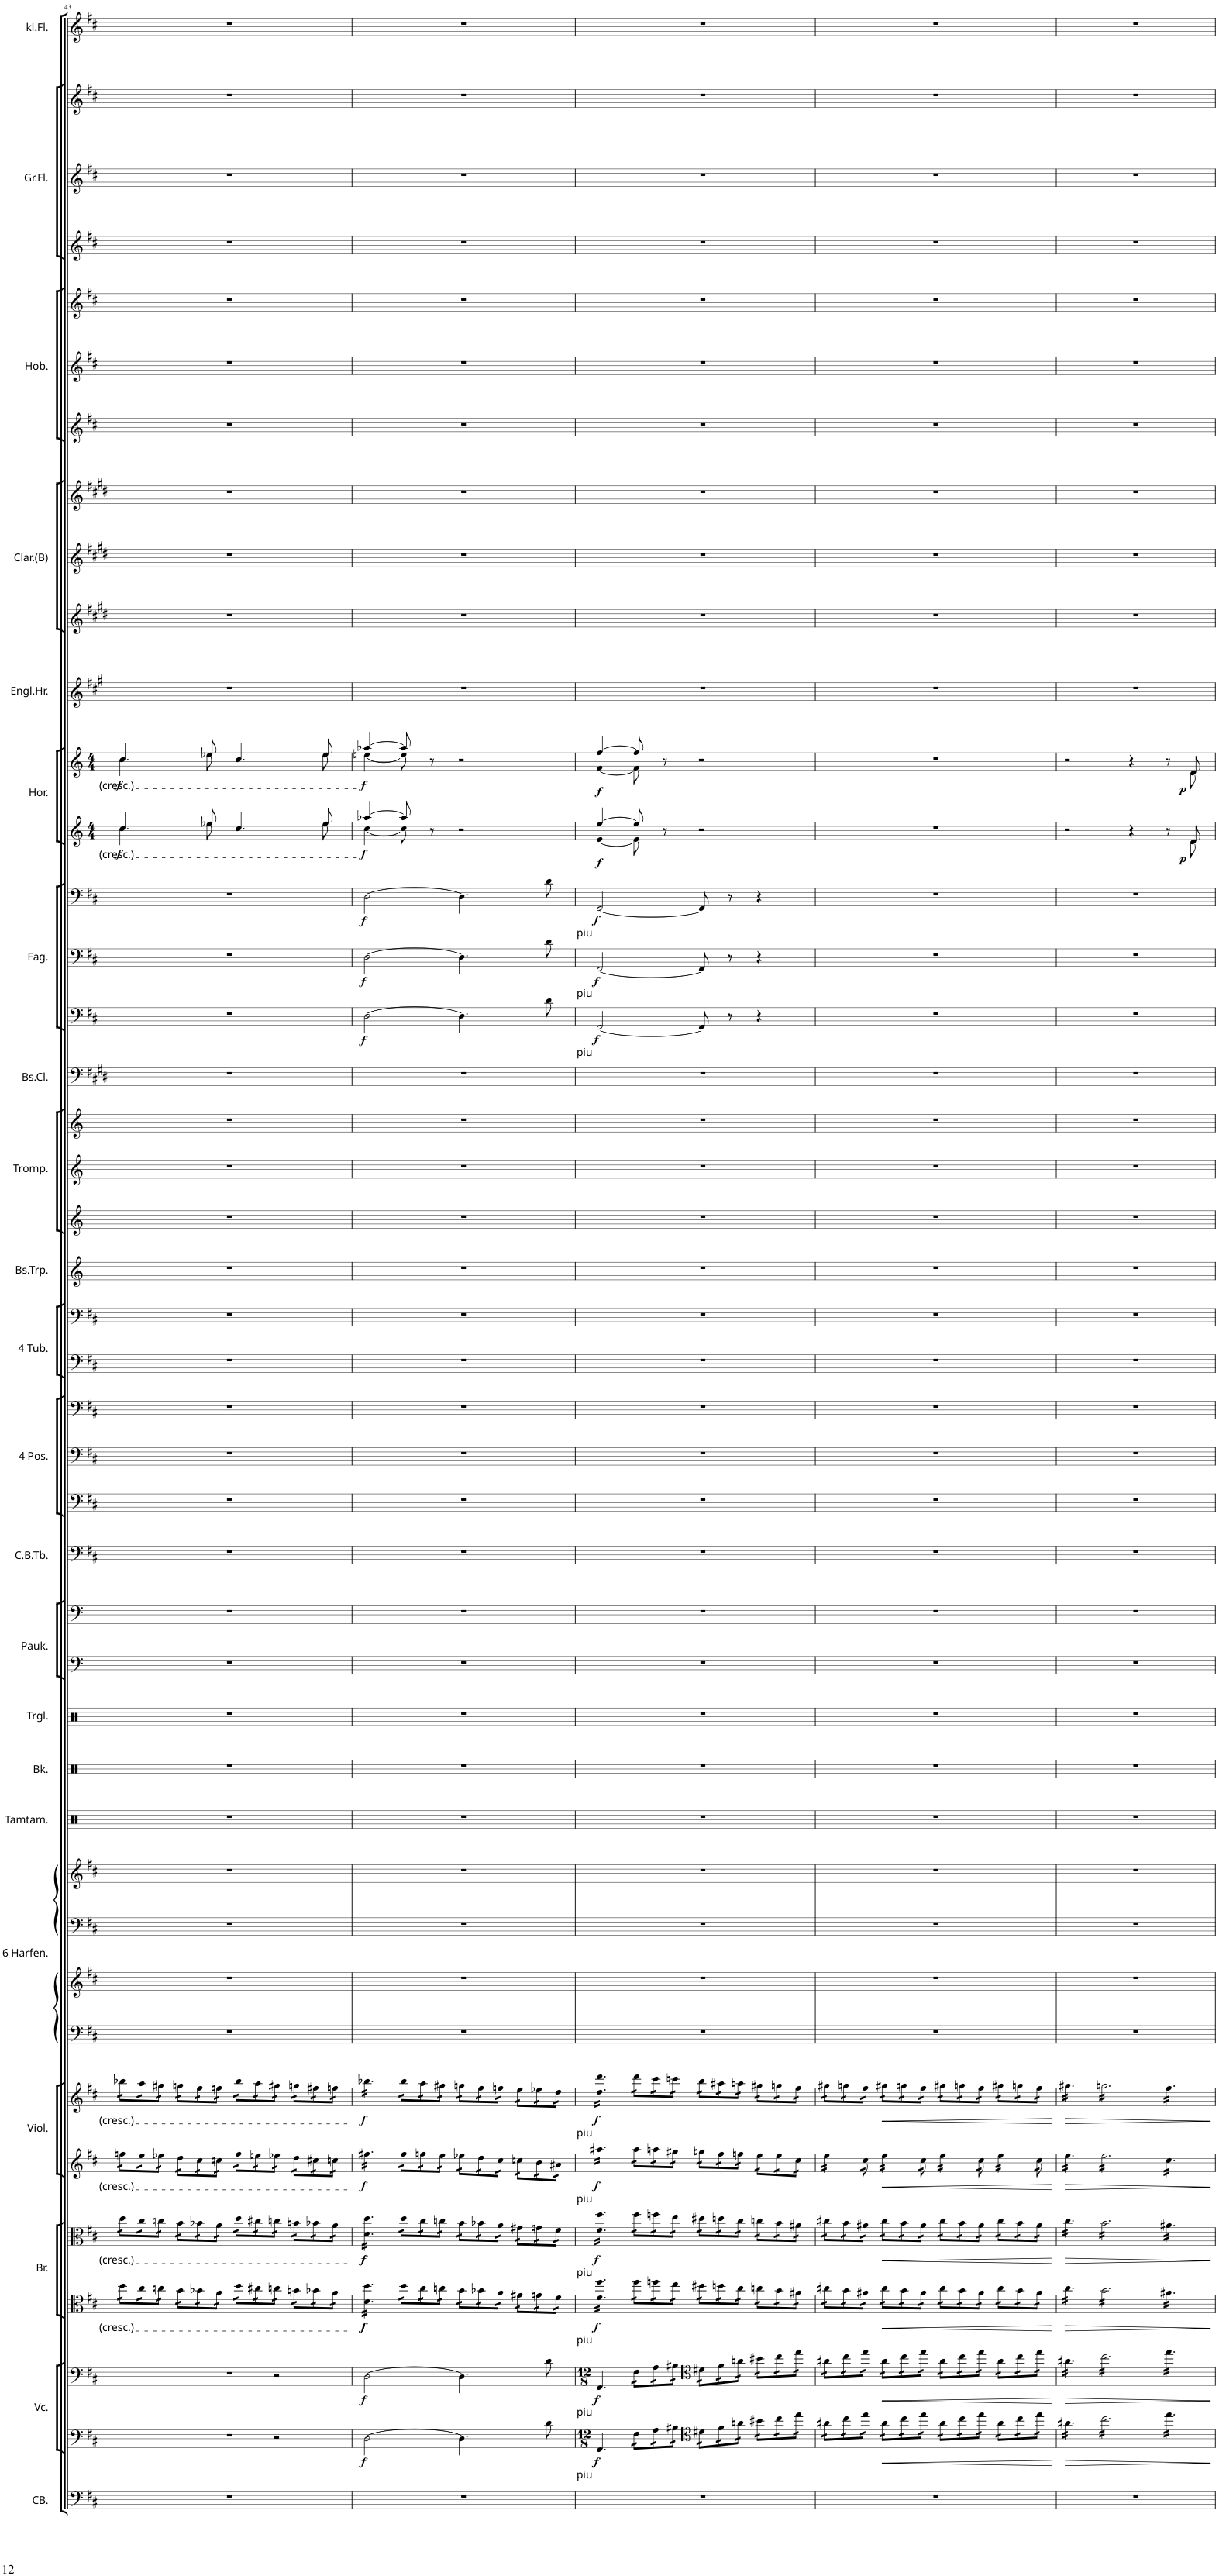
**kern	**kern	**dynam	**kern	**dynam	**kern	**dynam	**kern	**dynam	**kern	**dynam	**kern	**dynam	**kern	**kern	**kern	**kern	**kern	**kern	**kern	**kern	**kern	**kern	**kern	**kern	**kern	**kern	**kern	**kern	**kern	**kern	**kern	**kern	**kern	**dynam	**kern	**dynam	**kern	**dynam	**kern	**dynam	**kern	**dynam	**kern	**kern	**kern	**kern	**kern	**kern	**kern	**kern	**kern	**kern	**kern
*part41	*part40	*part40	*part39	*part39	*part38	*part38	*part37	*part37	*part36	*part36	*part35	*part35	*part34	*part34	*part33	*part33	*part32	*part31	*part30	*part29	*part28	*part27	*part26	*part25	*part24	*part23	*part22	*part21	*part20	*part19	*part18	*part17	*part16	*part16	*part15	*part15	*part14	*part14	*part13	*part13	*part12	*part12	*part11	*part10	*part9	*part8	*part7	*part6	*part5	*part4	*part3	*part2	*part1
*staff43	*staff42	*staff42	*staff41	*staff41	*staff40	*staff40	*staff39	*staff39	*staff38	*staff38	*staff37	*staff37	*staff36	*staff35	*staff34	*staff33	*staff32	*staff31	*staff30	*staff29	*staff28	*staff27	*staff26	*staff25	*staff24	*staff23	*staff22	*staff21	*staff20	*staff19	*staff18	*staff17	*staff16	*staff16	*staff15	*staff15	*staff14	*staff14	*staff13	*staff13	*staff12	*staff12	*staff11	*staff10	*staff9	*staff8	*staff7	*staff6	*staff5	*staff4	*staff3	*staff2	*staff1
*I"Contrabasse.	*I"Violoncellos	*	*I"Violoncelle.	*	*I"Violas	*	*I"Bratschen.	*	*I"Violins	*	*I"Violinen.	*	*I"Harp	*	*I"6 Harfen.	*	*I"Tamtam.	*I"Becken.	*I"Triangel.	*I"Timpani	*I"Pauken.	*I"Contrabass Tuben.	*I"Trombone	*I"4 Posaunen.	*I"Tenor Trombone	*I"Tuba	*I"4 Tuben.	*I"Bass Trompetten.	*I"C Trumpet	*I"Trompetten.	*I"C Trumpet	*I"Bass Clarinetten.	*I"Bassoon	*	*I"Fagotte.	*	*I"Bassoon	*	*I"Horn in F	*	*I"Horner.	*	*I"Englishes Horn.	*I"Bb Clarinet	*I"Clarinetten. (B)	*I"Bb Clarinet	*I"Oboe	*I"Hoboen.	*I"Oboe	*I"Flute	*I"Floten.	*I"Flute	*I"Kleinen Floten.
*I'CB.	*	*	*I'Vc.	*	*	*	*I'Br.	*	*	*	*I'Viol.	*	*I'Hp	*	*I'6 Harfen.	*	*I'Tamtam.	*I'Bk.	*I'Trgl.	*I'Timp	*I'Pauk.	*I'C.B.Tb.	*I'Trb	*I'4 Pos.	*I'Trb	*I'Tba	*I'4 Tub.	*I'Bs.Trp.	*I'Tpt	*I'Tromp.	*I'Tpt	*I'Bs.Cl.	*I'Bsn	*	*I'Fag.	*	*I'Bsn	*	*I'Hn	*	*I'Hor.	*	*I'Engl.Hr.	*I'Cl	*I'Clar.(B)	*I'Cl	*I'Ob	*I'Hob.	*I'Ob	*I'Fl	*	*I'Fl	*I'kl.Fl.
!!LO:PB:g=z
*clefF4	*clefF4	*	*clefF4	*	*clefC3	*	*clefC3	*	*clefG2	*	*clefG2	*	*clefF4	*clefG2	*clefF4	*clefG2	*clefX	*clefX	*clefX	*clefF4	*clefF4	*clefF4	*clefF4	*clefF4	*clefF4	*clefF4	*clefF4	*clefG2	*clefG2	*clefG2	*clefG2	*clefF4	*clefF4	*	*clefF4	*	*clefF4	*	*clefG2	*	*clefG2	*	*clefG2	*clefG2	*clefG2	*clefG2	*clefG2	*clefG2	*clefG2	*clefG2	*clefG2	*clefG2	*clefG2
*Trd7c12	*	*	*	*	*	*	*	*	*	*	*	*	*	*	*	*	*	*	*	*	*	*	*	*	*	*	*	*Trd8c14	*	*	*	*Trd8c14	*	*	*	*	*	*	*Trd4c7	*	*Trd4c7	*	*Trd4c7	*Trd1c2	*Trd1c2	*Trd1c2	*	*	*	*	*	*	*Trd-7c-12
*k[f#c#]	*k[f#c#]	*	*k[f#c#]	*	*k[f#c#]	*	*k[f#c#]	*	*k[f#c#]	*	*k[f#c#]	*	*k[f#c#]	*k[f#c#]	*k[f#c#]	*k[f#c#]	*k[]	*k[]	*k[]	*k[]	*k[]	*k[f#c#]	*k[f#c#]	*k[f#c#]	*k[f#c#]	*k[f#c#]	*k[f#c#]	*k[]	*k[]	*k[]	*k[]	*k[f#c#g#d#]	*k[f#c#]	*	*k[f#c#]	*	*k[f#c#]	*	*k[]	*	*k[]	*	*k[f#c#g#]	*k[f#c#g#d#]	*k[f#c#g#d#]	*k[f#c#g#d#]	*k[f#c#]	*k[f#c#]	*k[f#c#]	*k[f#c#]	*k[f#c#]	*k[f#c#]	*k[f#c#]
*M4/4	*M12/8	*	*M12/8	*	*M12/8	*	*M12/8	*	*M12/8	*	*M12/8	*	*M4/4	*M4/4	*M4/4	*M4/4	*M4/4	*M4/4	*M4/4	*M4/4	*M4/4	*M4/4	*M4/4	*M4/4	*M4/4	*M4/4	*M4/4	*M4/4	*M4/4	*M4/4	*M4/4	*M4/4	*M4/4	*	*M4/4	*	*M4/4	*	*M4/4	*	*M4/4	*	*M4/4	*M4/4	*M4/4	*M4/4	*M4/4	*M4/4	*M4/4	*M4/4	*M4/4	*M4/4	*M4/4
=43	=43	=43	=43	=43	=43	=43	=43	=43	=43	=43	=43	=43	=43	=43	=43	=43	=43	=43	=43	=43	=43	=43	=43	=43	=43	=43	=43	=43	=43	=43	=43	=43	=43	=43	=43	=43	=43	=43	=43	=43	=43	=43	=43	=43	=43	=43	=43	=43	=43	=43	=43	=43	=43
*	*	*	*	*	*	*	*	*	*	*	*	*	*	*	*	*	*	*	*	*	*	*	*	*	*	*	*	*	*	*	*	*	*	*	*	*	*	*	*^	*	*^	*	*	*	*	*	*	*	*	*	*	*	*
!	!	!	!	!	!	!	!	!	!	!	!	!	!	!	!	!	!	!	!	!	!	!	!	!	!	!	!	!	!	!	!	!	!	!	!	!	!	!	!	!	!LO:DY:b	!	!	!LO:DY:b	!	!	!	!	!	!	!	!	!	!	!
*	*	*	*	*	*tremolo	*	*	*	*	*	*	*	*	*	*	*	*	*	*	*	*	*	*	*	*	*	*	*	*	*	*	*	*	*	*	*	*	*	*	*	*	*	*	*	*	*	*	*	*	*	*	*	*	*	*
*	*	*	*	*	*	*	*tremolo	*	*	*	*	*	*	*	*	*	*	*	*	*	*	*	*	*	*	*	*	*	*	*	*	*	*	*	*	*	*	*	*	*	*	*	*	*	*	*	*	*	*	*	*	*	*	*	*
*	*	*	*	*	*	*	*	*	*tremolo	*	*	*	*	*	*	*	*	*	*	*	*	*	*	*	*	*	*	*	*	*	*	*	*	*	*	*	*	*	*	*	*	*	*	*	*	*	*	*	*	*	*	*	*	*	*
*	*	*	*	*	*	*	*	*	*	*	*tremolo	*	*	*	*	*	*	*	*	*	*	*	*	*	*	*	*	*	*	*	*	*	*	*	*	*	*	*	*	*	*	*	*	*	*	*	*	*	*	*	*	*	*	*	*
1r	1.r	.	1.r	.	16dd\LL	.	16dd\LL	.	16ffn\LL	.	16bb-X\LL	.	1r	1r	1r	1r	1r	1r	1r	1r	1r	1r	1r	1r	1r	1r	1r	1r	1r	1r	1r	1r	1r	.	1r	.	1r	.	4.cc/	4.cc\	f	4.cc/	4.cc\	f	1r	1r	1r	1r	1r	1r	1r	1r	1r	1r	1r
.	.	.	.	.	16dd\	.	16dd\	.	16ffn\	.	16bb-X\	.	.	.	.	.	.	.	.	.	.	.	.	.	.	.	.	.	.	.	.	.	.	.	.	.	.	.	.	.	.	.	.	.	.	.	.	.	.	.	.	.	.	.	.
.	.	.	.	.	16cc#\	.	16cc#\	.	16ee\	.	16aa\	.	.	.	.	.	.	.	.	.	.	.	.	.	.	.	.	.	.	.	.	.	.	.	.	.	.	.	.	.	.	.	.	.	.	.	.	.	.	.	.	.	.	.	.
.	.	.	.	.	16cc#\	.	16cc#\	.	16ee\	.	16aa\	.	.	.	.	.	.	.	.	.	.	.	.	.	.	.	.	.	.	.	.	.	.	.	.	.	.	.	.	.	.	.	.	.	.	.	.	.	.	.	.	.	.	.	.
.	.	.	.	.	16ccn\	.	16ccn\	.	16ee-X\	.	16gg#X\	.	.	.	.	.	.	.	.	.	.	.	.	.	.	.	.	.	.	.	.	.	.	.	.	.	.	.	.	.	.	.	.	.	.	.	.	.	.	.	.	.	.	.	.
.	.	.	.	.	16ccn\JJ	.	16ccn\JJ	.	16ee-X\JJ	.	16gg#X\JJ	.	.	.	.	.	.	.	.	.	.	.	.	.	.	.	.	.	.	.	.	.	.	.	.	.	.	.	.	.	.	.	.	.	.	.	.	.	.	.	.	.	.	.	.
.	.	.	.	.	16b\LL	.	16b\LL	.	16dd\LL	.	16ggn\LL	.	.	.	.	.	.	.	.	.	.	.	.	.	.	.	.	.	.	.	.	.	.	.	.	.	.	.	8ee-X/	8ee-\	.	8ee-X/	8ee-\	.	.	.	.	.	.	.	.	.	.	.	.
.	.	.	.	.	16b\	.	16b\	.	16dd\	.	16ggn\	.	.	.	.	.	.	.	.	.	.	.	.	.	.	.	.	.	.	.	.	.	.	.	.	.	.	.	.	.	.	.	.	.	.	.	.	.	.	.	.	.	.	.	.
.	.	.	.	.	16b-X\	.	16b-X\	.	16cc#\	.	16ff#\	.	.	.	.	.	.	.	.	.	.	.	.	.	.	.	.	.	.	.	.	.	.	.	.	.	.	.	4.cc/	4.cc\	.	4.cc/	4.cc\	.	.	.	.	.	.	.	.	.	.	.	.
.	.	.	.	.	16b-X\	.	16b-X\	.	16cc#\	.	16ff#\	.	.	.	.	.	.	.	.	.	.	.	.	.	.	.	.	.	.	.	.	.	.	.	.	.	.	.	.	.	.	.	.	.	.	.	.	.	.	.	.	.	.	.	.
.	.	.	.	.	16a\	.	16a\	.	16ccn\	.	16ffn\	.	.	.	.	.	.	.	.	.	.	.	.	.	.	.	.	.	.	.	.	.	.	.	.	.	.	.	.	.	.	.	.	.	.	.	.	.	.	.	.	.	.	.	.
.	.	.	.	.	16a\JJ	.	16a\JJ	.	16ccn\JJ	.	16ffn\JJ	.	.	.	.	.	.	.	.	.	.	.	.	.	.	.	.	.	.	.	.	.	.	.	.	.	.	.	.	.	.	.	.	.	.	.	.	.	.	.	.	.	.	.	.
.	.	.	.	.	16dd\LL	.	16dd\LL	.	16ff\LL	.	16bb-\LL	.	.	.	.	.	.	.	.	.	.	.	.	.	.	.	.	.	.	.	.	.	.	.	.	.	.	.	.	.	.	.	.	.	.	.	.	.	.	.	.	.	.	.	.
.	.	.	.	.	16dd\	.	16dd\	.	16ff\	.	16bb-\	.	.	.	.	.	.	.	.	.	.	.	.	.	.	.	.	.	.	.	.	.	.	.	.	.	.	.	.	.	.	.	.	.	.	.	.	.	.	.	.	.	.	.	.
.	.	.	.	.	16cc#X\	.	16cc#X\	.	16een\	.	16aa\	.	.	.	.	.	.	.	.	.	.	.	.	.	.	.	.	.	.	.	.	.	.	.	.	.	.	.	8ee-/	8ee-\	.	8ee-/	8ee-\	.	.	.	.	.	.	.	.	.	.	.	.
.	.	.	.	.	16cc#X\	.	16cc#X\	.	16een\	.	16aa\	.	.	.	.	.	.	.	.	.	.	.	.	.	.	.	.	.	.	.	.	.	.	.	.	.	.	.	.	.	.	.	.	.	.	.	.	.	.	.	.	.	.	.	.
1ryy	.	.	.	.	16ccn\	.	16ccn\	.	16ee-X\	.	16gg#X\	.	1ryy	1ryy	1ryy	1ryy	1ryy	1ryy	1ryy	1ryy	1ryy	1ryy	1ryy	1ryy	1ryy	1ryy	1ryy	1ryy	1ryy	1ryy	1ryy	1ryy	1ryy	.	1ryy	.	1ryy	.	1ryy	1ryy	.	1ryy	1ryy	.	1ryy	1ryy	1ryy	1ryy	1ryy	1ryy	1ryy	1ryy	1ryy	1ryy	1ryy
.	.	.	.	.	16ccn\JJ	.	16ccn\JJ	.	16ee-X\JJ	.	16gg#X\JJ	.	.	.	.	.	.	.	.	.	.	.	.	.	.	.	.	.	.	.	.	.	.	.	.	.	.	.	.	.	.	.	.	.	.	.	.	.	.	.	.	.	.	.	.
.	.	.	.	.	16bn\LL	.	16bn\LL	.	16dd\LL	.	16ggn\LL	.	.	.	.	.	.	.	.	.	.	.	.	.	.	.	.	.	.	.	.	.	.	.	.	.	.	.	.	.	.	.	.	.	.	.	.	.	.	.	.	.	.	.	.
.	.	.	.	.	16bn\	.	16bn\	.	16dd\	.	16ggn\	.	.	.	.	.	.	.	.	.	.	.	.	.	.	.	.	.	.	.	.	.	.	.	.	.	.	.	.	.	.	.	.	.	.	.	.	.	.	.	.	.	.	.	.
.	.	.	.	.	16b-X\	.	16b-X\	.	16cc#X\	.	16ff#X\	.	.	.	.	.	.	.	.	.	.	.	.	.	.	.	.	.	.	.	.	.	.	.	.	.	.	.	.	.	.	.	.	.	.	.	.	.	.	.	.	.	.	.	.
.	.	.	.	.	16b-X\	.	16b-X\	.	16cc#X\	.	16ff#X\	.	.	.	.	.	.	.	.	.	.	.	.	.	.	.	.	.	.	.	.	.	.	.	.	.	.	.	.	.	.	.	.	.	.	.	.	.	.	.	.	.	.	.	.
.	.	.	.	.	16a\	.	16a\	.	16ccn\	.	16ffn\	.	.	.	.	.	.	.	.	.	.	.	.	.	.	.	.	.	.	.	.	.	.	.	.	.	.	.	.	.	.	.	.	.	.	.	.	.	.	.	.	.	.	.	.
.	.	.	.	.	16a\JJ	.	16a\JJ	.	16ccn\JJ	.	16ffn\JJ	.	.	.	.	.	.	.	.	.	.	.	.	.	.	.	.	.	.	.	.	.	.	.	.	.	.	.	.	.	.	.	.	.	.	.	.	.	.	.	.	.	.	.	.
.	2r	.	2r	.	2ryy	.	2ryy	.	2ryy	.	2ryy	.	.	.	.	.	.	.	.	.	.	.	.	.	.	.	.	.	.	.	.	.	.	.	.	.	.	.	.	.	.	.	.	.	.	.	.	.	.	.	.	.	.	.	.
=44	=44	=44	=44	=44	=44	=44	=44	=44	=44	=44	=44	=44	=44	=44	=44	=44	=44	=44	=44	=44	=44	=44	=44	=44	=44	=44	=44	=44	=44	=44	=44	=44	=44	=44	=44	=44	=44	=44	=44	=44	=44	=44	=44	=44	=44	=44	=44	=44	=44	=44	=44	=44	=44	=44	=44
*	*M4/4	*	*M4/4	*	*	*	*	*	*	*	*	*	*	*	*	*	*	*	*	*	*	*	*	*	*	*	*	*	*	*	*	*	*	*	*	*	*	*	*	*	*	*	*	*	*	*	*	*	*	*	*	*	*	*	*
!	!	!LO:DY:b	!	!LO:DY:b	!	!LO:DY:b	!	!	!	!	!	!	!	!	!	!	!	!	!	!	!	!	!	!	!	!	!	!	!	!	!	!	!	!	!	!	!	!	!	!	!	!	!	!	!	!	!	!	!	!	!	!	!	!	!
!	!	!	!	!	!	!LO:DY:n=1:b	!	!LO:DY:b	!	!	!	!	!	!	!	!	!	!	!	!	!	!	!	!	!	!	!	!	!	!	!	!	!	!	!	!	!	!	!	!	!	!	!	!	!	!	!	!	!	!	!	!	!	!	!
!	!	!	!	!	!	!	!	!LO:DY:n=1:b	!	!LO:DY:b	!	!LO:DY:b	!	!	!	!	!	!	!	!	!	!	!	!	!	!	!	!	!	!	!	!	!	!LO:DY:b	!	!LO:DY:b	!	!LO:DY:b	!	!	!LO:DY:b	!	!	!LO:DY:b	!	!	!	!	!	!	!	!	!	!	!
1r	[2D\	f	[2D\	f	16d\ 16dd\LL	f f	16d\ 16dd\LL	f f	16ff#X\LL	f	16bb-X\LL	f	1r	1r	1r	1r	1r	1r	1r	1r	1r	1r	1r	1r	1r	1r	1r	1r	1r	1r	1r	1r	[2D\	f	[2D\	f	[2D\	f	[4aa-X/	[4cc\	f	[4aa-X/	[4een\	f	1r	1r	1r	1r	1r	1r	1r	1r	1r	1r	1r
.	.	.	.	.	16d\ 16dd\	.	16d\ 16dd\	.	16ff#X\	.	16bb-X\	.	.	.	.	.	.	.	.	.	.	.	.	.	.	.	.	.	.	.	.	.	.	.	.	.	.	.	.	.	.	.	.	.	.	.	.	.	.	.	.	.	.	.	.
.	.	.	.	.	16d\ 16dd\	.	16d\ 16dd\	.	16ff#X\	.	16bb-X\	.	.	.	.	.	.	.	.	.	.	.	.	.	.	.	.	.	.	.	.	.	.	.	.	.	.	.	.	.	.	.	.	.	.	.	.	.	.	.	.	.	.	.	.
.	.	.	.	.	16d\ 16dd\	.	16d\ 16dd\	.	16ff#X\	.	16bb-X\	.	.	.	.	.	.	.	.	.	.	.	.	.	.	.	.	.	.	.	.	.	.	.	.	.	.	.	.	.	.	.	.	.	.	.	.	.	.	.	.	.	.	.	.
.	.	.	.	.	16d\ 16dd\	.	16d\ 16dd\	.	16ff#X\	.	16bb-X\	.	.	.	.	.	.	.	.	.	.	.	.	.	.	.	.	.	.	.	.	.	.	.	.	.	.	.	8aa-/]	8cc\]	.	8aa-/]	8ee\]	.	.	.	.	.	.	.	.	.	.	.	.
.	.	.	.	.	16d\ 16dd\JJ	.	16d\ 16dd\JJ	.	16ff#X\JJ	.	16bb-X\JJ	.	.	.	.	.	.	.	.	.	.	.	.	.	.	.	.	.	.	.	.	.	.	.	.	.	.	.	.	.	.	.	.	.	.	.	.	.	.	.	.	.	.	.	.
.	.	.	.	.	16dd\LL	.	16dd\LL	.	16ff#\LL	.	16bb-\LL	.	.	.	.	.	.	.	.	.	.	.	.	.	.	.	.	.	.	.	.	.	.	.	.	.	.	.	8r	2ryy	.	8r	2ryy	.	.	.	.	.	.	.	.	.	.	.	.
.	.	.	.	.	16dd\	.	16dd\	.	16ff#\	.	16bb-\	.	.	.	.	.	.	.	.	.	.	.	.	.	.	.	.	.	.	.	.	.	.	.	.	.	.	.	.	.	.	.	.	.	.	.	.	.	.	.	.	.	.	.	.
.	4.D\]	.	4.D\]	.	16cc#\	.	16cc#\	.	16ffn\	.	16aa\	.	.	.	.	.	.	.	.	.	.	.	.	.	.	.	.	.	.	.	.	.	4.D\]	.	4.D\]	.	4.D\]	.	2r	.	.	2r	.	.	.	.	.	.	.	.	.	.	.	.	.
.	.	.	.	.	16cc#\	.	16cc#\	.	16ffn\	.	16aa\	.	.	.	.	.	.	.	.	.	.	.	.	.	.	.	.	.	.	.	.	.	.	.	.	.	.	.	.	.	.	.	.	.	.	.	.	.	.	.	.	.	.	.	.
.	.	.	.	.	16ccn\	.	16ccn\	.	16ee\	.	16gg#X\	.	.	.	.	.	.	.	.	.	.	.	.	.	.	.	.	.	.	.	.	.	.	.	.	.	.	.	.	.	.	.	.	.	.	.	.	.	.	.	.	.	.	.	.
.	.	.	.	.	16ccn\JJ	.	16ccn\JJ	.	16ee\JJ	.	16gg#X\JJ	.	.	.	.	.	.	.	.	.	.	.	.	.	.	.	.	.	.	.	.	.	.	.	.	.	.	.	.	.	.	.	.	.	.	.	.	.	.	.	.	.	.	.	.
.	.	.	.	.	16b\LL	.	16b\LL	.	16ee-X\LL	.	16ggn\LL	.	.	.	.	.	.	.	.	.	.	.	.	.	.	.	.	.	.	.	.	.	.	.	.	.	.	.	.	.	.	.	.	.	.	.	.	.	.	.	.	.	.	.	.
.	.	.	.	.	16b\	.	16b\	.	16ee-X\	.	16ggn\	.	.	.	.	.	.	.	.	.	.	.	.	.	.	.	.	.	.	.	.	.	.	.	.	.	.	.	.	.	.	.	.	.	.	.	.	.	.	.	.	.	.	.	.
.	8d\	.	8d\	.	16b-X\	.	16b-X\	.	16dd\	.	16ff#\	.	.	.	.	.	.	.	.	.	.	.	.	.	.	.	.	.	.	.	.	.	8d\	.	8d\	.	8d\	.	.	2ryy	.	.	2ryy	.	.	.	.	.	.	.	.	.	.	.	.
.	.	.	.	.	16b-X\	.	16b-X\	.	16dd\	.	16ff#\	.	.	.	.	.	.	.	.	.	.	.	.	.	.	.	.	.	.	.	.	.	.	.	.	.	.	.	.	.	.	.	.	.	.	.	.	.	.	.	.	.	.	.	.
2ryy	2ryy	.	2ryy	.	16a\	.	16a\	.	16cc#\	.	16ffn\	.	2ryy	2ryy	2ryy	2ryy	2ryy	2ryy	2ryy	2ryy	2ryy	2ryy	2ryy	2ryy	2ryy	2ryy	2ryy	2ryy	2ryy	2ryy	2ryy	2ryy	2ryy	.	2ryy	.	2ryy	.	2ryy	.	.	2ryy	.	.	2ryy	2ryy	2ryy	2ryy	2ryy	2ryy	2ryy	2ryy	2ryy	2ryy	2ryy
.	.	.	.	.	16a\JJ	.	16a\JJ	.	16cc#\JJ	.	16ffn\JJ	.	.	.	.	.	.	.	.	.	.	.	.	.	.	.	.	.	.	.	.	.	.	.	.	.	.	.	.	.	.	.	.	.	.	.	.	.	.	.	.	.	.	.	.
.	.	.	.	.	16g#X\LL	.	16g#X\LL	.	16ccn\LL	.	16ee\LL	.	.	.	.	.	.	.	.	.	.	.	.	.	.	.	.	.	.	.	.	.	.	.	.	.	.	.	.	.	.	.	.	.	.	.	.	.	.	.	.	.	.	.	.
.	.	.	.	.	16g#X\	.	16g#X\	.	16ccn\	.	16ee\	.	.	.	.	.	.	.	.	.	.	.	.	.	.	.	.	.	.	.	.	.	.	.	.	.	.	.	.	.	.	.	.	.	.	.	.	.	.	.	.	.	.	.	.
.	.	.	.	.	16gn\	.	16gn\	.	16b\	.	16ee-X\	.	.	.	.	.	.	.	.	.	.	.	.	.	.	.	.	.	.	.	.	.	.	.	.	.	.	.	.	.	.	.	.	.	.	.	.	.	.	.	.	.	.	.	.
.	.	.	.	.	16gn\	.	16gn\	.	16b\	.	16ee-X\	.	.	.	.	.	.	.	.	.	.	.	.	.	.	.	.	.	.	.	.	.	.	.	.	.	.	.	.	.	.	.	.	.	.	.	.	.	.	.	.	.	.	.	.
.	.	.	.	.	16f#\	.	16f#\	.	16a#X\	.	16dd\	.	.	.	.	.	.	.	.	.	.	.	.	.	.	.	.	.	.	.	.	.	.	.	.	.	.	.	.	8ryy	.	.	8ryy	.	.	.	.	.	.	.	.	.	.	.	.
.	.	.	.	.	16f#\JJ	.	16f#\JJ	.	16a#X\JJ	.	16dd\JJ	.	.	.	.	.	.	.	.	.	.	.	.	.	.	.	.	.	.	.	.	.	.	.	.	.	.	.	.	.	.	.	.	.	.	.	.	.	.	.	.	.	.	.	.
=45	=45	=45	=45	=45	=45	=45	=45	=45	=45	=45	=45	=45	=45	=45	=45	=45	=45	=45	=45	=45	=45	=45	=45	=45	=45	=45	=45	=45	=45	=45	=45	=45	=45	=45	=45	=45	=45	=45	=45	=45	=45	=45	=45	=45	=45	=45	=45	=45	=45	=45	=45	=45	=45	=45	=45
*	*M12/8	*	*M12/8	*	*	*	*	*	*	*	*	*	*	*	*	*	*	*	*	*	*	*	*	*	*	*	*	*	*	*	*	*	*	*	*	*	*	*	*	*	*	*	*	*	*	*	*	*	*	*	*	*	*	*	*
!	!	!	!	!	!	!	!	!	!	!	!	!	!	!	!	!	!	!	!	!	!	!	!	!	!	!	!	!	!	!	!	!	!	!	!	!	!LO:TX:b:t=piu	!	!	!	!	!	!	!	!	!	!	!	!	!	!	!	!	!	!
!	!	!	!	!	!	!	!	!	!	!	!	!	!	!	!	!	!	!	!	!	!	!	!	!	!	!	!	!	!	!	!	!	!	!	!LO:TX:b:t=piu	!	!	!	!	!	!	!	!	!	!	!	!	!	!	!	!	!	!	!	!
!	!	!	!	!	!	!	!	!	!	!	!	!	!	!	!	!	!	!	!	!	!	!	!	!	!	!	!	!	!	!	!	!	!LO:TX:b:t=piu	!	!	!	!	!	!	!	!	!	!	!	!	!	!	!	!	!	!	!	!	!	!
!	!	!	!	!	!	!	!	!	!	!	!LO:TX:b:t=piu	!	!	!	!	!	!	!	!	!	!	!	!	!	!	!	!	!	!	!	!	!	!	!	!	!	!	!	!	!	!	!	!	!	!	!	!	!	!	!	!	!	!	!	!
!	!	!	!	!	!	!	!	!	!LO:TX:b:t=piu	!	!	!	!	!	!	!	!	!	!	!	!	!	!	!	!	!	!	!	!	!	!	!	!	!	!	!	!	!	!	!	!	!	!	!	!	!	!	!	!	!	!	!	!	!	!
!	!	!	!	!	!	!	!LO:TX:b:t=piu	!	!	!	!	!	!	!	!	!	!	!	!	!	!	!	!	!	!	!	!	!	!	!	!	!	!	!	!	!	!	!	!	!	!	!	!	!	!	!	!	!	!	!	!	!	!	!	!
!	!	!	!	!	!LO:TX:b:t=piu	!	!	!	!	!	!	!	!	!	!	!	!	!	!	!	!	!	!	!	!	!	!	!	!	!	!	!	!	!	!	!	!	!	!	!	!	!	!	!	!	!	!	!	!	!	!	!	!	!	!
!	!	!	!LO:TX:b:t=piu	!	!	!	!	!	!	!	!	!	!	!	!	!	!	!	!	!	!	!	!	!	!	!	!	!	!	!	!	!	!	!	!	!	!	!	!	!	!	!	!	!	!	!	!	!	!	!	!	!	!	!	!
!	!LO:TX:b:t=piu	!	!	!	!	!	!	!	!	!	!	!	!	!	!	!	!	!	!	!	!	!	!	!	!	!	!	!	!	!	!	!	!	!	!	!	!	!	!	!	!	!	!	!	!	!	!	!	!	!	!	!	!	!	!
!	!	!LO:DY:b	!	!LO:DY:b	!	!LO:DY:b	!	!LO:DY:b	!	!LO:DY:b	!	!LO:DY:b	!	!	!	!	!	!	!	!	!	!	!	!	!	!	!	!	!	!	!	!	!	!LO:DY:b	!	!LO:DY:b	!	!LO:DY:b	!	!	!LO:DY:b	!	!	!LO:DY:b	!	!	!	!	!	!	!	!	!	!	!
1r	4.FF#/	f	4.FF#/	f	16f#\ 16ff#\LL	f	16f#\ 16ff#\LL	f	16aa#X\LL	f	16dd\ 16ddd\LL	f	1r	1r	1r	1r	1r	1r	1r	1r	1r	1r	1r	1r	1r	1r	1r	1r	1r	1r	1r	1r	[2FF#/	f	[2FF#/	f	[2FF#/	f	[4ee/	[4e\	f	[4ff/	[4f\	f	1r	1r	1r	1r	1r	1r	1r	1r	1r	1r	1r
.	.	.	.	.	16f#\ 16ff#\	.	16f#\ 16ff#\	.	16aa#X\	.	16dd\ 16ddd\	.	.	.	.	.	.	.	.	.	.	.	.	.	.	.	.	.	.	.	.	.	.	.	.	.	.	.	.	.	.	.	.	.	.	.	.	.	.	.	.	.	.	.	.
.	.	.	.	.	16f#\ 16ff#\	.	16f#\ 16ff#\	.	16aa#X\	.	16dd\ 16ddd\	.	.	.	.	.	.	.	.	.	.	.	.	.	.	.	.	.	.	.	.	.	.	.	.	.	.	.	.	.	.	.	.	.	.	.	.	.	.	.	.	.	.	.	.
.	.	.	.	.	16f#\ 16ff#\	.	16f#\ 16ff#\	.	16aa#X\	.	16dd\ 16ddd\	.	.	.	.	.	.	.	.	.	.	.	.	.	.	.	.	.	.	.	.	.	.	.	.	.	.	.	.	.	.	.	.	.	.	.	.	.	.	.	.	.	.	.	.
.	.	.	.	.	16f#\ 16ff#\	.	16f#\ 16ff#\	.	16aa#X\	.	16dd\ 16ddd\	.	.	.	.	.	.	.	.	.	.	.	.	.	.	.	.	.	.	.	.	.	.	.	.	.	.	.	8ee/]	8e\]	.	8ff/]	8f\]	.	.	.	.	.	.	.	.	.	.	.	.
.	.	.	.	.	16f#\ 16ff#\JJ	.	16f#\ 16ff#\JJ	.	16aa#X\JJ	.	16dd\ 16ddd\JJ	.	.	.	.	.	.	.	.	.	.	.	.	.	.	.	.	.	.	.	.	.	.	.	.	.	.	.	.	.	.	.	.	.	.	.	.	.	.	.	.	.	.	.	.
*	*tremolo	*	*	*	*	*	*	*	*	*	*	*	*	*	*	*	*	*	*	*	*	*	*	*	*	*	*	*	*	*	*	*	*	*	*	*	*	*	*	*	*	*	*	*	*	*	*	*	*	*	*	*	*	*	*
*	*	*	*tremolo	*	*	*	*	*	*	*	*	*	*	*	*	*	*	*	*	*	*	*	*	*	*	*	*	*	*	*	*	*	*	*	*	*	*	*	*	*	*	*	*	*	*	*	*	*	*	*	*	*	*	*	*
.	16F#\LL	.	16F#\LL	.	16ff#\LL	.	16ff#\LL	.	16aa#\LL	.	16ddd\LL	.	.	.	.	.	.	.	.	.	.	.	.	.	.	.	.	.	.	.	.	.	.	.	.	.	.	.	8r	2ryy	.	8r	2ryy	.	.	.	.	.	.	.	.	.	.	.	.
.	16F#\	.	16F#\	.	16ff#\	.	16ff#\	.	16aa#\	.	16ddd\	.	.	.	.	.	.	.	.	.	.	.	.	.	.	.	.	.	.	.	.	.	.	.	.	.	.	.	.	.	.	.	.	.	.	.	.	.	.	.	.	.	.	.	.
.	16A\	.	16A\	.	16ffn\	.	16ffn\	.	16aan\	.	16ccc#\	.	.	.	.	.	.	.	.	.	.	.	.	.	.	.	.	.	.	.	.	.	8FF#/]	.	8FF#/]	.	8FF#/]	.	2r	.	.	2r	.	.	.	.	.	.	.	.	.	.	.	.	.
.	16A\	.	16A\	.	16ffn\	.	16ffn\	.	16aan\	.	16ccc#\	.	.	.	.	.	.	.	.	.	.	.	.	.	.	.	.	.	.	.	.	.	.	.	.	.	.	.	.	.	.	.	.	.	.	.	.	.	.	.	.	.	.	.	.
.	16B#X\	.	16B#X\	.	16ee\	.	16ee\	.	16gg#X\	.	16cccn\	.	.	.	.	.	.	.	.	.	.	.	.	.	.	.	.	.	.	.	.	.	8r	.	8r	.	8r	.	.	.	.	.	.	.	.	.	.	.	.	.	.	.	.	.	.
.	16B#X\JJ	.	16B#X\JJ	.	16ee\JJ	.	16ee\JJ	.	16gg#X\JJ	.	16cccn\JJ	.	.	.	.	.	.	.	.	.	.	.	.	.	.	.	.	.	.	.	.	.	.	.	.	.	.	.	.	.	.	.	.	.	.	.	.	.	.	.	.	.	.	.	.
*	*clefC4	*	*clefC4	*	*	*	*	*	*	*	*	*	*	*	*	*	*	*	*	*	*	*	*	*	*	*	*	*	*	*	*	*	*	*	*	*	*	*	*	*	*	*	*	*	*	*	*	*	*	*	*	*	*	*	*
.	16d#X\LL	.	16d#X\LL	.	16dd#X\LL	.	16dd#X\LL	.	16ggn\LL	.	16bb\LL	.	.	.	.	.	.	.	.	.	.	.	.	.	.	.	.	.	.	.	.	.	4r	.	4r	.	4r	.	.	.	.	.	.	.	.	.	.	.	.	.	.	.	.	.	.
.	16d#X\	.	16d#X\	.	16dd#X\	.	16dd#X\	.	16ggn\	.	16bb\	.	.	.	.	.	.	.	.	.	.	.	.	.	.	.	.	.	.	.	.	.	.	.	.	.	.	.	.	.	.	.	.	.	.	.	.	.	.	.	.	.	.	.	.
.	16f#\	.	16f#\	.	16ddn\	.	16ddn\	.	16ff#\	.	16aa#X\	.	.	.	.	.	.	.	.	.	.	.	.	.	.	.	.	.	.	.	.	.	.	.	.	.	.	.	.	2ryy	.	.	2ryy	.	.	.	.	.	.	.	.	.	.	.	.
.	16f#\	.	16f#\	.	16ddn\	.	16ddn\	.	16ff#\	.	16aa#X\	.	.	.	.	.	.	.	.	.	.	.	.	.	.	.	.	.	.	.	.	.	.	.	.	.	.	.	.	.	.	.	.	.	.	.	.	.	.	.	.	.	.	.	.
2ryy	16an\	.	16an\	.	16cc#\	.	16cc#\	.	16ffn\	.	16aan\	.	2ryy	2ryy	2ryy	2ryy	2ryy	2ryy	2ryy	2ryy	2ryy	2ryy	2ryy	2ryy	2ryy	2ryy	2ryy	2ryy	2ryy	2ryy	2ryy	2ryy	2ryy	.	2ryy	.	2ryy	.	2ryy	.	.	2ryy	.	.	2ryy	2ryy	2ryy	2ryy	2ryy	2ryy	2ryy	2ryy	2ryy	2ryy	2ryy
.	16an\JJ	.	16an\JJ	.	16cc#\JJ	.	16cc#\JJ	.	16ffn\JJ	.	16aan\JJ	.	.	.	.	.	.	.	.	.	.	.	.	.	.	.	.	.	.	.	.	.	.	.	.	.	.	.	.	.	.	.	.	.	.	.	.	.	.	.	.	.	.	.	.
.	16b#X\LL	.	16b#X\LL	.	16ccn\LL	.	16ccn\LL	.	16ee\LL	.	16gg#X\LL	.	.	.	.	.	.	.	.	.	.	.	.	.	.	.	.	.	.	.	.	.	.	.	.	.	.	.	.	.	.	.	.	.	.	.	.	.	.	.	.	.	.	.	.
.	16b#X\	.	16b#X\	.	16ccn\	.	16ccn\	.	16ee\	.	16gg#X\	.	.	.	.	.	.	.	.	.	.	.	.	.	.	.	.	.	.	.	.	.	.	.	.	.	.	.	.	.	.	.	.	.	.	.	.	.	.	.	.	.	.	.	.
.	16cc#\	.	16cc#\	.	16b\	.	16b\	.	16ee\	.	16ggn\	.	.	.	.	.	.	.	.	.	.	.	.	.	.	.	.	.	.	.	.	.	.	.	.	.	.	.	.	.	.	.	.	.	.	.	.	.	.	.	.	.	.	.	.
.	16cc#\	.	16cc#\	.	16b\	.	16b\	.	16ee\	.	16ggn\	.	.	.	.	.	.	.	.	.	.	.	.	.	.	.	.	.	.	.	.	.	.	.	.	.	.	.	.	.	.	.	.	.	.	.	.	.	.	.	.	.	.	.	.
.	16ee\	.	16ee\	.	16a#X\	.	16a#X\	.	16cc#\	.	16ff#\	.	.	.	.	.	.	.	.	.	.	.	.	.	.	.	.	.	.	.	.	.	.	.	.	.	.	.	.	8ryy	.	.	8ryy	.	.	.	.	.	.	.	.	.	.	.	.
.	16ee\JJ	.	16ee\JJ	.	16a#X\JJ	.	16a#X\JJ	.	16cc#\JJ	.	16ff#\JJ	.	.	.	.	.	.	.	.	.	.	.	.	.	.	.	.	.	.	.	.	.	.	.	.	.	.	.	.	.	.	.	.	.	.	.	.	.	.	.	.	.	.	.	.
*	*	*	*	*	*	*	*	*	*	*	*	*	*	*	*	*	*	*	*	*	*	*	*	*	*	*	*	*	*	*	*	*	*	*	*	*	*	*	*v	*v	*	*	*	*	*	*	*	*	*	*	*	*	*	*	*
*	*	*	*	*	*	*	*	*	*	*	*	*	*	*	*	*	*	*	*	*	*	*	*	*	*	*	*	*	*	*	*	*	*	*	*	*	*	*	*	*	*v	*v	*	*	*	*	*	*	*	*	*	*	*	*
=46	=46	=46	=46	=46	=46	=46	=46	=46	=46	=46	=46	=46	=46	=46	=46	=46	=46	=46	=46	=46	=46	=46	=46	=46	=46	=46	=46	=46	=46	=46	=46	=46	=46	=46	=46	=46	=46	=46	=46	=46	=46	=46	=46	=46	=46	=46	=46	=46	=46	=46	=46	=46	=46
1r	16a#X\LL	.	16a#X\LL	.	16cc#X\LL	.	16cc#X\LL	.	16ee\LL	.	16gg#X\LL	.	1r	1r	1r	1r	1r	1r	1r	1r	1r	1r	1r	1r	1r	1r	1r	1r	1r	1r	1r	1r	1r	.	1r	.	1r	.	1r	.	1r	.	1r	1r	1r	1r	1r	1r	1r	1r	1r	1r	1r
.	16a#X\	.	16a#X\	.	16cc#X\	.	16cc#X\	.	16ee\	.	16gg#X\	.	.	.	.	.	.	.	.	.	.	.	.	.	.	.	.	.	.	.	.	.	.	.	.	.	.	.	.	.	.	.	.	.	.	.	.	.	.	.	.	.	.
.	16cc#\	.	16cc#\	.	16b\	.	16b\	.	16ee\	.	16ggn\	.	.	.	.	.	.	.	.	.	.	.	.	.	.	.	.	.	.	.	.	.	.	.	.	.	.	.	.	.	.	.	.	.	.	.	.	.	.	.	.	.	.
.	16cc#\	.	16cc#\	.	16b\	.	16b\	.	16ee\JJ	.	16ggn\	.	.	.	.	.	.	.	.	.	.	.	.	.	.	.	.	.	.	.	.	.	.	.	.	.	.	.	.	.	.	.	.	.	.	.	.	.	.	.	.	.	.
.	16ee\	.	16ee\	.	16a#X\	.	16a#X\	.	16cc#\	.	16ff#\	.	.	.	.	.	.	.	.	.	.	.	.	.	.	.	.	.	.	.	.	.	.	.	.	.	.	.	.	.	.	.	.	.	.	.	.	.	.	.	.	.	.
.	16ee\JJ	.	16ee\JJ	.	16a#X\JJ	.	16a#X\JJ	.	16cc#\	.	16ff#\JJ	.	.	.	.	.	.	.	.	.	.	.	.	.	.	.	.	.	.	.	.	.	.	.	.	.	.	.	.	.	.	.	.	.	.	.	.	.	.	.	.	.	.
!	!	!LO:HP:b	!	!LO:HP:b	!	!LO:HP:b	!	!LO:HP:b	!	!LO:HP:b	!	!LO:HP:b	!	!	!	!	!	!	!	!	!	!	!	!	!	!	!	!	!	!	!	!	!	!	!	!	!	!	!	!	!	!	!	!	!	!	!	!	!	!	!	!	!
.	16a#\LL	<	16a#\LL	<	16cc#\LL	<	16cc#\LL	<	16ee\LL	<	16gg#X\LL	<	.	.	.	.	.	.	.	.	.	.	.	.	.	.	.	.	.	.	.	.	.	.	.	.	.	.	.	.	.	.	.	.	.	.	.	.	.	.	.	.	.
.	16a#\	.	16a#\	.	16cc#\	.	16cc#\	.	16ee\	.	16gg#X\	.	.	.	.	.	.	.	.	.	.	.	.	.	.	.	.	.	.	.	.	.	.	.	.	.	.	.	.	.	.	.	.	.	.	.	.	.	.	.	.	.	.
.	16cc#\	.	16cc#\	.	16b\	.	16b\	.	16ee\	.	16ggn\	.	.	.	.	.	.	.	.	.	.	.	.	.	.	.	.	.	.	.	.	.	.	.	.	.	.	.	.	.	.	.	.	.	.	.	.	.	.	.	.	.	.
.	16cc#\	.	16cc#\	.	16b\	.	16b\	.	16ee\JJ	.	16ggn\	.	.	.	.	.	.	.	.	.	.	.	.	.	.	.	.	.	.	.	.	.	.	.	.	.	.	.	.	.	.	.	.	.	.	.	.	.	.	.	.	.	.
.	16ee\	.	16ee\	.	16a#\	.	16a#\	.	16cc#\	.	16ff#\	.	.	.	.	.	.	.	.	.	.	.	.	.	.	.	.	.	.	.	.	.	.	.	.	.	.	.	.	.	.	.	.	.	.	.	.	.	.	.	.	.	.
.	16ee\JJ	.	16ee\JJ	.	16a#\JJ	.	16a#\JJ	.	16cc#\	.	16ff#\JJ	.	.	.	.	.	.	.	.	.	.	.	.	.	.	.	.	.	.	.	.	.	.	.	.	.	.	.	.	.	.	.	.	.	.	.	.	.	.	.	.	.	.
.	16a#\LL	.	16a#\LL	.	16cc#\LL	.	16cc#\LL	.	16ee\LL	.	16gg#X\LL	.	.	.	.	.	.	.	.	.	.	.	.	.	.	.	.	.	.	.	.	.	.	.	.	.	.	.	.	.	.	.	.	.	.	.	.	.	.	.	.	.	.
.	16a#\	.	16a#\	.	16cc#\	.	16cc#\	.	16ee\	.	16gg#X\	.	.	.	.	.	.	.	.	.	.	.	.	.	.	.	.	.	.	.	.	.	.	.	.	.	.	.	.	.	.	.	.	.	.	.	.	.	.	.	.	.	.
.	16cc#\	.	16cc#\	.	16b\	.	16b\	.	16ee\	.	16ggn\	.	.	.	.	.	.	.	.	.	.	.	.	.	.	.	.	.	.	.	.	.	.	.	.	.	.	.	.	.	.	.	.	.	.	.	.	.	.	.	.	.	.
.	16cc#\	.	16cc#\	.	16b\	.	16b\	.	16ee\JJ	.	16ggn\	.	.	.	.	.	.	.	.	.	.	.	.	.	.	.	.	.	.	.	.	.	.	.	.	.	.	.	.	.	.	.	.	.	.	.	.	.	.	.	.	.	.
2ryy	16ee\	.	16ee\	.	16a#\	.	16a#\	.	16cc#\	.	16ff#\	.	2ryy	2ryy	2ryy	2ryy	2ryy	2ryy	2ryy	2ryy	2ryy	2ryy	2ryy	2ryy	2ryy	2ryy	2ryy	2ryy	2ryy	2ryy	2ryy	2ryy	2ryy	.	2ryy	.	2ryy	.	2ryy	.	2ryy	.	2ryy	2ryy	2ryy	2ryy	2ryy	2ryy	2ryy	2ryy	2ryy	2ryy	2ryy
.	16ee\JJ	.	16ee\JJ	.	16a#\JJ	.	16a#\JJ	.	16cc#\	.	16ff#\JJ	.	.	.	.	.	.	.	.	.	.	.	.	.	.	.	.	.	.	.	.	.	.	.	.	.	.	.	.	.	.	.	.	.	.	.	.	.	.	.	.	.	.
.	16a#\LL	.	16a#\LL	.	16cc#\LL	.	16cc#\LL	.	16ee\LL	.	16gg#X\LL	.	.	.	.	.	.	.	.	.	.	.	.	.	.	.	.	.	.	.	.	.	.	.	.	.	.	.	.	.	.	.	.	.	.	.	.	.	.	.	.	.	.
.	16a#\	.	16a#\	.	16cc#\	.	16cc#\	.	16ee\	.	16gg#X\	.	.	.	.	.	.	.	.	.	.	.	.	.	.	.	.	.	.	.	.	.	.	.	.	.	.	.	.	.	.	.	.	.	.	.	.	.	.	.	.	.	.
.	16cc#\	.	16cc#\	.	16b\	.	16b\	.	16ee\	.	16ggn\	.	.	.	.	.	.	.	.	.	.	.	.	.	.	.	.	.	.	.	.	.	.	.	.	.	.	.	.	.	.	.	.	.	.	.	.	.	.	.	.	.	.
.	16cc#\	.	16cc#\	.	16b\	.	16b\	.	16ee\JJ	.	16ggn\	.	.	.	.	.	.	.	.	.	.	.	.	.	.	.	.	.	.	.	.	.	.	.	.	.	.	.	.	.	.	.	.	.	.	.	.	.	.	.	.	.	.
.	16ee\	.	16ee\	.	16a#\	.	16a#\	.	16cc#\	.	16ff#\	.	.	.	.	.	.	.	.	.	.	.	.	.	.	.	.	.	.	.	.	.	.	.	.	.	.	.	.	.	.	.	.	.	.	.	.	.	.	.	.	.	.
.	16ee\JJ	.	16ee\JJ	.	16a#\JJ	.	16a#\JJ	.	16cc#\	.	16ff#\JJ	.	.	.	.	.	.	.	.	.	.	.	.	.	.	.	.	.	.	.	.	.	.	.	.	.	.	.	.	.	.	.	.	.	.	.	.	.	.	.	.	.	.
.	.	[	.	[	.	[	.	[	.	[	.	[	.	.	.	.	.	.	.	.	.	.	.	.	.	.	.	.	.	.	.	.	.	.	.	.	.	.	.	.	.	.	.	.	.	.	.	.	.	.	.	.	.
=47	=47	=47	=47	=47	=47	=47	=47	=47	=47	=47	=47	=47	=47	=47	=47	=47	=47	=47	=47	=47	=47	=47	=47	=47	=47	=47	=47	=47	=47	=47	=47	=47	=47	=47	=47	=47	=47	=47	=47	=47	=47	=47	=47	=47	=47	=47	=47	=47	=47	=47	=47	=47	=47
!	!	!LO:HP:b	!	!LO:HP:b	!	!LO:HP:b	!	!LO:HP:b	!	!LO:HP:b	!	!LO:HP:b	!	!	!	!	!	!	!	!	!	!	!	!	!	!	!	!	!	!	!	!	!	!	!	!	!	!	!	!	!	!	!	!	!	!	!	!	!	!	!	!	!
*	*	*	*	*	*	*	*	*	*	*	*	*	*	*	*	*	*	*	*	*	*	*	*	*	*	*	*	*	*	*	*	*	*	*	*	*	*	*	*^	*	*^	*	*	*	*	*	*	*	*	*	*	*	*
1r	16a#X\LL	>	16a#X\LL	>	16cc#\LL	>	16cc#\LL	>	16ee\LL	>	16gg#X\LL	>	1r	1r	1r	1r	1r	1r	1r	1r	1r	1r	1r	1r	1r	1r	1r	1r	1r	1r	1r	1r	1r	.	1r	.	1r	.	2r	2..ryy	.	2r	2..ryy	.	1r	1r	1r	1r	1r	1r	1r	1r	1r	1r	1r
.	16a#X\	.	16a#X\	.	16cc#\	.	16cc#\	.	16ee\	.	16gg#X\	.	.	.	.	.	.	.	.	.	.	.	.	.	.	.	.	.	.	.	.	.	.	.	.	.	.	.	.	.	.	.	.	.	.	.	.	.	.	.	.	.	.	.	.
.	16a#X\	.	16a#X\	.	16cc#\	.	16cc#\	.	16ee\	.	16gg#X\	.	.	.	.	.	.	.	.	.	.	.	.	.	.	.	.	.	.	.	.	.	.	.	.	.	.	.	.	.	.	.	.	.	.	.	.	.	.	.	.	.	.	.	.
.	16a#X\	.	16a#X\	.	16cc#\	.	16cc#\	.	16ee\	.	16gg#X\	.	.	.	.	.	.	.	.	.	.	.	.	.	.	.	.	.	.	.	.	.	.	.	.	.	.	.	.	.	.	.	.	.	.	.	.	.	.	.	.	.	.	.	.
.	16a#X\	.	16a#X\	.	16cc#\	.	16cc#\	.	16ee\	.	16gg#X\	.	.	.	.	.	.	.	.	.	.	.	.	.	.	.	.	.	.	.	.	.	.	.	.	.	.	.	.	.	.	.	.	.	.	.	.	.	.	.	.	.	.	.	.
.	16a#X\JJ	.	16a#X\JJ	.	16cc#\JJ	.	16cc#\JJ	.	16ee\JJ	.	16gg#X\JJ	.	.	.	.	.	.	.	.	.	.	.	.	.	.	.	.	.	.	.	.	.	.	.	.	.	.	.	.	.	.	.	.	.	.	.	.	.	.	.	.	.	.	.	.
.	16cc#\LL	.	16cc#\LL	.	16b\LL	.	16b\LL	.	16ee\LL	.	16ggn\LL	.	.	.	.	.	.	.	.	.	.	.	.	.	.	.	.	.	.	.	.	.	.	.	.	.	.	.	.	.	.	.	.	.	.	.	.	.	.	.	.	.	.	.	.
.	16cc#\	.	16cc#\	.	16b\	.	16b\	.	16ee\	.	16ggn\	.	.	.	.	.	.	.	.	.	.	.	.	.	.	.	.	.	.	.	.	.	.	.	.	.	.	.	.	.	.	.	.	.	.	.	.	.	.	.	.	.	.	.	.
.	16cc#\	.	16cc#\	.	16b\	.	16b\	.	16ee\	.	16ggn\	.	.	.	.	.	.	.	.	.	.	.	.	.	.	.	.	.	.	.	.	.	.	.	.	.	.	.	4r	.	.	4r	.	.	.	.	.	.	.	.	.	.	.	.	.
.	16cc#\	.	16cc#\	.	16b\	.	16b\	.	16ee\	.	16ggn\	.	.	.	.	.	.	.	.	.	.	.	.	.	.	.	.	.	.	.	.	.	.	.	.	.	.	.	.	.	.	.	.	.	.	.	.	.	.	.	.	.	.	.	.
.	16cc#\	.	16cc#\	.	16b\	.	16b\	.	16ee\	.	16ggn\	.	.	.	.	.	.	.	.	.	.	.	.	.	.	.	.	.	.	.	.	.	.	.	.	.	.	.	.	.	.	.	.	.	.	.	.	.	.	.	.	.	.	.	.
.	16cc#\	.	16cc#\	.	16b\	.	16b\	.	16ee\	.	16ggn\	.	.	.	.	.	.	.	.	.	.	.	.	.	.	.	.	.	.	.	.	.	.	.	.	.	.	.	.	.	.	.	.	.	.	.	.	.	.	.	.	.	.	.	.
.	16cc#\	.	16cc#\	.	16b\	.	16b\	.	16ee\	.	16ggn\	.	.	.	.	.	.	.	.	.	.	.	.	.	.	.	.	.	.	.	.	.	.	.	.	.	.	.	8r	.	.	8r	.	.	.	.	.	.	.	.	.	.	.	.	.
.	16cc#\	.	16cc#\	.	16b\	.	16b\	.	16ee\	.	16ggn\	.	.	.	.	.	.	.	.	.	.	.	.	.	.	.	.	.	.	.	.	.	.	.	.	.	.	.	.	.	.	.	.	.	.	.	.	.	.	.	.	.	.	.	.
!	!	!	!	!	!	!	!	!	!	!	!	!	!	!	!	!	!	!	!	!	!	!	!	!	!	!	!	!	!	!	!	!	!	!	!	!	!	!	!	!	!LO:DY:b	!	!	!LO:DY:b	!	!	!	!	!	!	!	!	!	!	!
.	16cc#\	.	16cc#\	.	16b\	.	16b\	.	16ee\	.	16ggn\	.	.	.	.	.	.	.	.	.	.	.	.	.	.	.	.	.	.	.	.	.	.	.	.	.	.	.	8d/	8d\	p	8d/	8d\	p	.	.	.	.	.	.	.	.	.	.	.
.	16cc#\	.	16cc#\	.	16b\	.	16b\	.	16ee\	.	16ggn\	.	.	.	.	.	.	.	.	.	.	.	.	.	.	.	.	.	.	.	.	.	.	.	.	.	.	.	.	.	.	.	.	.	.	.	.	.	.	.	.	.	.	.	.
2ryy	16cc#\	.	16cc#\	.	16b\	.	16b\	.	16ee\	.	16ggn\	.	2ryy	2ryy	2ryy	2ryy	2ryy	2ryy	2ryy	2ryy	2ryy	2ryy	2ryy	2ryy	2ryy	2ryy	2ryy	2ryy	2ryy	2ryy	2ryy	2ryy	2ryy	.	2ryy	.	2ryy	.	2ryy	2ryy	.	2ryy	2ryy	.	2ryy	2ryy	2ryy	2ryy	2ryy	2ryy	2ryy	2ryy	2ryy	2ryy	2ryy
.	16cc#\JJ	.	16cc#\JJ	.	16b\JJ	.	16b\JJ	.	16ee\JJ	.	16ggn\JJ	.	.	.	.	.	.	.	.	.	.	.	.	.	.	.	.	.	.	.	.	.	.	.	.	.	.	.	.	.	.	.	.	.	.	.	.	.	.	.	.	.	.	.	.
.	16ee\LL	.	16ee\LL	.	16a#X\LL	.	16a#X\LL	.	16cc#\LL	.	16ff#\LL	.	.	.	.	.	.	.	.	.	.	.	.	.	.	.	.	.	.	.	.	.	.	.	.	.	.	.	.	.	.	.	.	.	.	.	.	.	.	.	.	.	.	.	.
.	16ee\	.	16ee\	.	16a#X\	.	16a#X\	.	16cc#\	.	16ff#\	.	.	.	.	.	.	.	.	.	.	.	.	.	.	.	.	.	.	.	.	.	.	.	.	.	.	.	.	.	.	.	.	.	.	.	.	.	.	.	.	.	.	.	.
.	16ee\	.	16ee\	.	16a#X\	.	16a#X\	.	16cc#\	.	16ff#\	.	.	.	.	.	.	.	.	.	.	.	.	.	.	.	.	.	.	.	.	.	.	.	.	.	.	.	.	.	.	.	.	.	.	.	.	.	.	.	.	.	.	.	.
.	16ee\	.	16ee\	.	16a#X\	.	16a#X\	.	16cc#\	.	16ff#\	.	.	.	.	.	.	.	.	.	.	.	.	.	.	.	.	.	.	.	.	.	.	.	.	.	.	.	.	.	.	.	.	.	.	.	.	.	.	.	.	.	.	.	.
.	16ee\	.	16ee\	.	16a#X\	.	16a#X\	.	16cc#\	.	16ff#\	.	.	.	.	.	.	.	.	.	.	.	.	.	.	.	.	.	.	.	.	.	.	.	.	.	.	.	.	.	.	.	.	.	.	.	.	.	.	.	.	.	.	.	.
.	16ee\JJ	.	16ee\JJ	.	16a#X\JJ	.	16a#X\JJ	.	16cc#\JJ	.	16ff#\JJ	.	.	.	.	.	.	.	.	.	.	.	.	.	.	.	.	.	.	.	.	.	.	.	.	.	.	.	.	.	.	.	.	.	.	.	.	.	.	.	.	.	.	.	.
*	*	*	*	*	*	*	*	*	*	*	*Xtremolo	*	*	*	*	*	*	*	*	*	*	*	*	*	*	*	*	*	*	*	*	*	*	*	*	*	*	*	*	*	*	*	*	*	*	*	*	*	*	*	*	*	*	*	*
*	*	*	*	*	*	*	*	*	*Xtremolo	*	*	*	*	*	*	*	*	*	*	*	*	*	*	*	*	*	*	*	*	*	*	*	*	*	*	*	*	*	*	*	*	*	*	*	*	*	*	*	*	*	*	*	*	*	*
*	*	*	*	*	*	*	*Xtremolo	*	*	*	*	*	*	*	*	*	*	*	*	*	*	*	*	*	*	*	*	*	*	*	*	*	*	*	*	*	*	*	*	*	*	*	*	*	*	*	*	*	*	*	*	*	*	*	*
*	*	*	*	*	*Xtremolo	*	*	*	*	*	*	*	*	*	*	*	*	*	*	*	*	*	*	*	*	*	*	*	*	*	*	*	*	*	*	*	*	*	*	*	*	*	*	*	*	*	*	*	*	*	*	*	*	*	*
*	*	*	*Xtremolo	*	*	*	*	*	*	*	*	*	*	*	*	*	*	*	*	*	*	*	*	*	*	*	*	*	*	*	*	*	*	*	*	*	*	*	*	*	*	*	*	*	*	*	*	*	*	*	*	*	*	*	*
*	*Xtremolo	*	*	*	*	*	*	*	*	*	*	*	*	*	*	*	*	*	*	*	*	*	*	*	*	*	*	*	*	*	*	*	*	*	*	*	*	*	*	*	*	*	*	*	*	*	*	*	*	*	*	*	*	*	*
*	*	*	*	*	*	*	*	*	*	*	*	*	*	*	*	*	*	*	*	*	*	*	*	*	*	*	*	*	*	*	*	*	*	*	*	*	*	*	*v	*v	*	*	*	*	*	*	*	*	*	*	*	*	*	*	*
*	*	*	*	*	*	*	*	*	*	*	*	*	*	*	*	*	*	*	*	*	*	*	*	*	*	*	*	*	*	*	*	*	*	*	*	*	*	*	*	*	*v	*v	*	*	*	*	*	*	*	*	*	*	*	*
.	.	]	.	]	.	]	.	]	.	]	.	]	.	.	.	.	.	.	.	.	.	.	.	.	.	.	.	.	.	.	.	.	.	.	.	.	.	.	.	.	.	.	.	.	.	.	.	.	.	.	.	.	.
=	=	=	=	=	=	=	=	=	=	=	=	=	=	=	=	=	=	=	=	=	=	=	=	=	=	=	=	=	=	=	=	=	=	=	=	=	=	=	=	=	=	=	=	=	=	=	=	=	=	=	=	=	=
*-	*-	*-	*-	*-	*-	*-	*-	*-	*-	*-	*-	*-	*-	*-	*-	*-	*-	*-	*-	*-	*-	*-	*-	*-	*-	*-	*-	*-	*-	*-	*-	*-	*-	*-	*-	*-	*-	*-	*-	*-	*-	*-	*-	*-	*-	*-	*-	*-	*-	*-	*-	*-	*-
